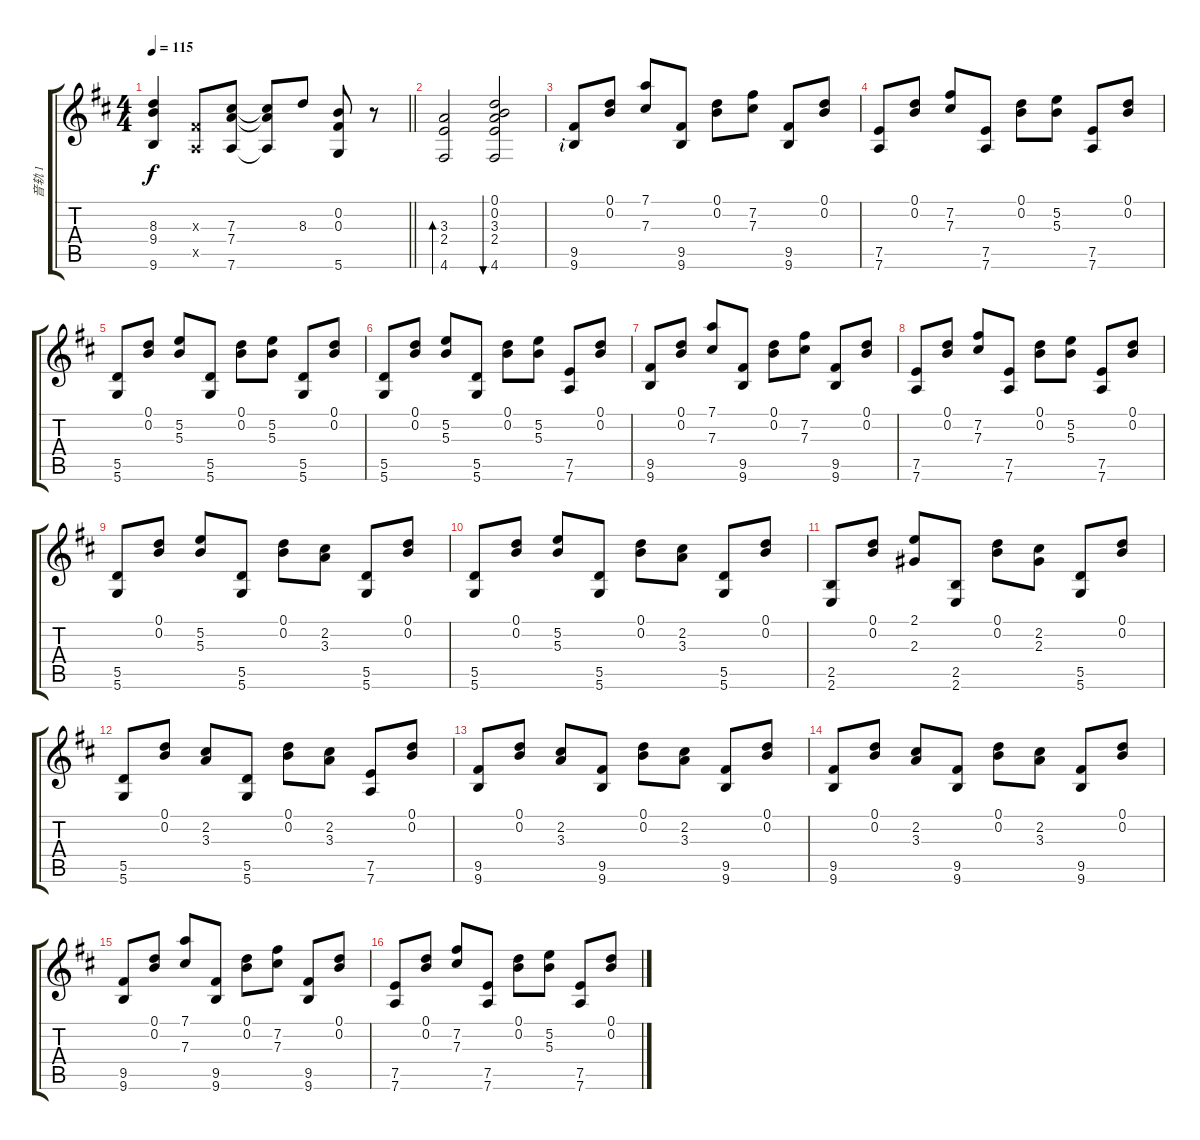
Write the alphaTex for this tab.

\track ("音轨 1" "音轨 1") {instrument acousticguitarsteel}
\staff {score tabs}
\tuning (D4 B3 Gb3 D3 A2 D2) {hide}
\ts (4 4)
\tempo 115
\clef g2
\barLineRight lightlight
\ks d
(8.3 9.4 9.6).4{dy f} (0.3{x} 0.5{x}).8 (7.3 7.4 7.6).8 (7.3{t} 7.4{t} 7.6{t}).8 8.3.8 (0.2 0.3 5.6).8 r.8 |
(3.3 2.4 4.6).2{bd 60} (0.1 0.2 3.3 2.4 4.6).2{bu 240} |
(9.5 9.6{rf 2}).8 (0.1 0.2).8 (7.1 7.3).8 (9.5 9.6).8 (0.1 0.2).8 (7.2 7.3).8 (9.5 9.6).8 (0.1 0.2).8 |
(7.5 7.6).8 (0.1 0.2).8 (7.2 7.3).8 (7.5 7.6).8 (0.1 0.2).8 (5.2 5.3).8 (7.5 7.6).8 (0.1 0.2).8 |
(5.5 5.6).8 (0.1 0.2).8 (5.2 5.3).8 (5.5 5.6).8 (0.1 0.2).8 (5.2 5.3).8 (5.5 5.6).8 (0.1 0.2).8 |
(5.5 5.6).8 (0.1 0.2).8 (5.2 5.3).8 (5.5 5.6).8 (0.1 0.2).8 (5.2 5.3).8 (7.5 7.6).8 (0.1 0.2).8 |
(9.5 9.6).8 (0.1 0.2).8 (7.1 7.3).8 (9.5 9.6).8 (0.1 0.2).8 (7.2 7.3).8 (9.5 9.6).8 (0.1 0.2).8 |
(7.5 7.6).8 (0.1 0.2).8 (7.2 7.3).8 (7.5 7.6).8 (0.1 0.2).8 (5.2 5.3).8 (7.5 7.6).8 (0.1 0.2).8 |
(5.5 5.6).8 (0.1 0.2).8 (5.2 5.3).8 (5.5 5.6).8 (0.1 0.2).8 (2.2 3.3).8 (5.5 5.6).8 (0.1 0.2).8 |
(5.5 5.6).8 (0.1 0.2).8 (5.2 5.3).8 (5.5 5.6).8 (0.1 0.2).8 (2.2 3.3).8 (5.5 5.6).8 (0.1 0.2).8 |
(2.5 2.6).8 (0.1 0.2).8 (2.1 2.3).8 (2.5 2.6).8 (0.1 0.2).8 (2.2 2.3).8 (5.5 5.6).8 (0.1 0.2).8 |
(5.5 5.6).8 (0.1 0.2).8 (2.2 3.3).8 (5.5 5.6).8 (0.1 0.2).8 (2.2 3.3).8 (7.5 7.6).8 (0.1 0.2).8 |
(9.5 9.6).8 (0.1 0.2).8 (2.2 3.3).8 (9.5 9.6).8 (0.1 0.2).8 (2.2 3.3).8 (9.5 9.6).8 (0.1 0.2).8 |
(9.5 9.6).8 (0.1 0.2).8 (2.2 3.3).8 (9.5 9.6).8 (0.1 0.2).8 (2.2 3.3).8 (9.5 9.6).8 (0.1 0.2).8 |
(9.5 9.6).8 (0.1 0.2).8 (7.1 7.3).8 (9.5 9.6).8 (0.1 0.2).8 (7.2 7.3).8 (9.5 9.6).8 (0.1 0.2).8 |
(7.5 7.6).8 (0.1 0.2).8 (7.2 7.3).8 (7.5 7.6).8 (0.1 0.2).8 (5.2 5.3).8 (7.5 7.6).8 (0.1 0.2).8
